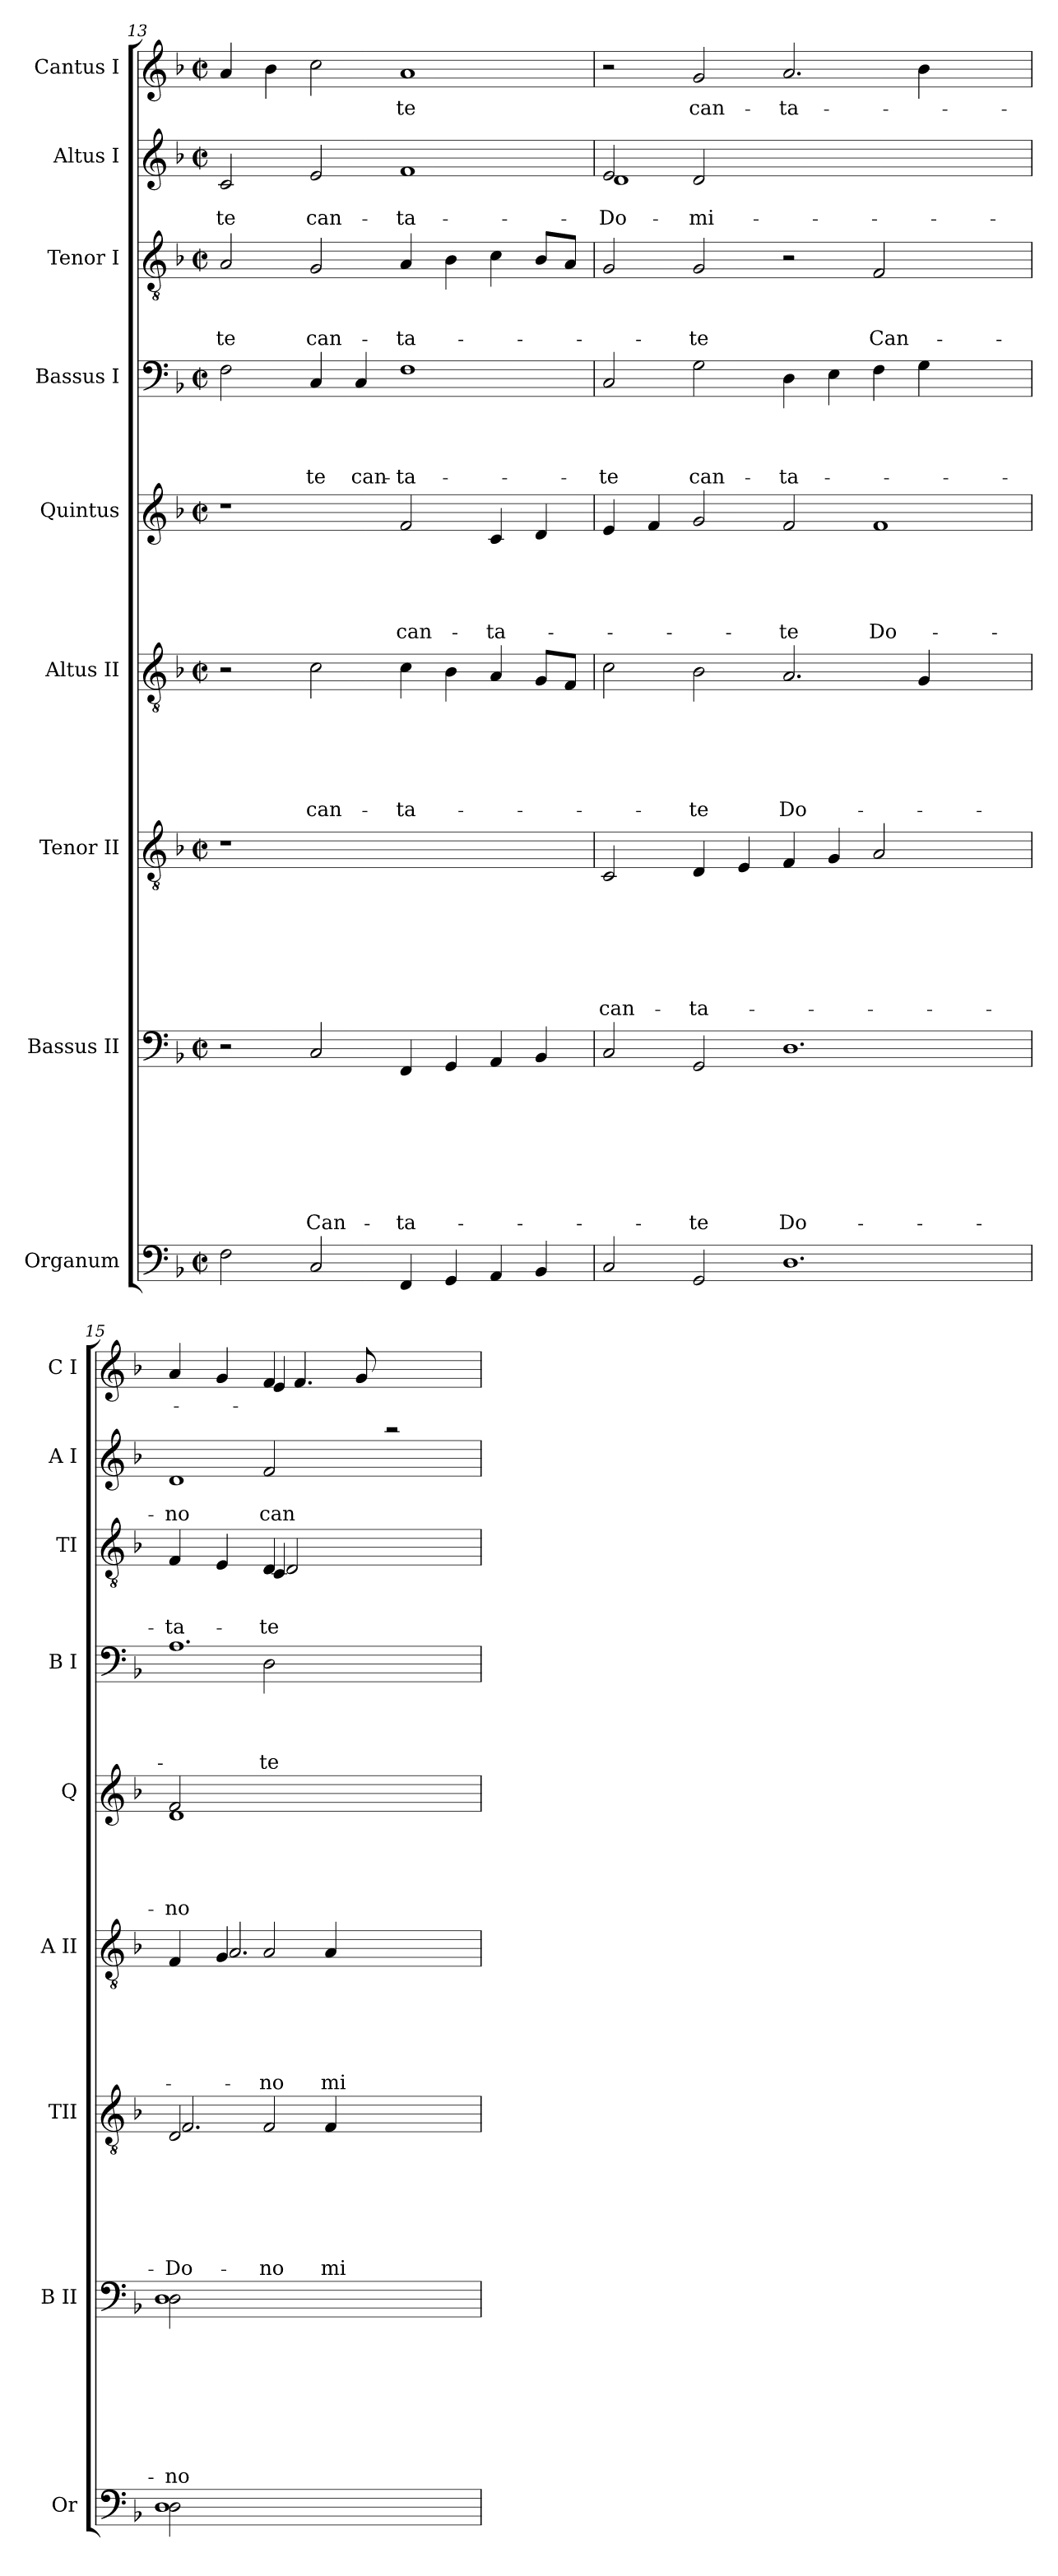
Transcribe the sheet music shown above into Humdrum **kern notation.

**kern	**kern	**text	**text	**text	**text	**text	**text	**text	**text	**kern	**text	**text	**text	**text	**text	**text	**text	**kern	**text	**text	**text	**text	**text	**text	**kern	**text	**text	**text	**text	**text	**kern	**text	**text	**text	**text	**kern	**text	**text	**text	**kern	**text	**text	**kern	**text
*part9	*part8	*part8	*part8	*part8	*part8	*part8	*part8	*part8	*part8	*part7	*part7	*part7	*part7	*part7	*part7	*part7	*part7	*part6	*part6	*part6	*part6	*part6	*part6	*part6	*part5	*part5	*part5	*part5	*part5	*part5	*part4	*part4	*part4	*part4	*part4	*part3	*part3	*part3	*part3	*part2	*part2	*part2	*part1	*part1
*staff9	*staff8	*staff8	*staff8	*staff8	*staff8	*staff8	*staff8	*staff8	*staff8	*staff7	*staff7	*staff7	*staff7	*staff7	*staff7	*staff7	*staff7	*staff6	*staff6	*staff6	*staff6	*staff6	*staff6	*staff6	*staff5	*staff5	*staff5	*staff5	*staff5	*staff5	*staff4	*staff4	*staff4	*staff4	*staff4	*staff3	*staff3	*staff3	*staff3	*staff2	*staff2	*staff2	*staff1	*staff1
*I"Organum	*I"Bassus II	*	*	*	*	*	*	*	*	*I"Tenor II	*	*	*	*	*	*	*	*I"Altus II	*	*	*	*	*	*	*I"Quintus	*	*	*	*	*	*I"Bassus I	*	*	*	*	*I"Tenor I	*	*	*	*I"Altus I	*	*	*I"Cantus I	*
*I'Or	*I'B II	*	*	*	*	*	*	*	*	*I'TII	*	*	*	*	*	*	*	*I'A II	*	*	*	*	*	*	*I'Q	*	*	*	*	*	*I'B I	*	*	*	*	*I'TI	*	*	*	*I'A I	*	*	*I'C I	*
*clefF4	*clefF4	*	*	*	*	*	*	*	*	*clefGv2	*	*	*	*	*	*	*	*clefGv2	*	*	*	*	*	*	*clefG2	*	*	*	*	*	*clefF4	*	*	*	*	*clefGv2	*	*	*	*clefG2	*	*	*clefG2	*
*k[b-]	*k[b-]	*	*	*	*	*	*	*	*	*k[b-]	*	*	*	*	*	*	*	*k[b-]	*	*	*	*	*	*	*k[b-]	*	*	*	*	*	*k[b-]	*	*	*	*	*k[b-]	*	*	*	*k[b-]	*	*	*k[b-]	*
*F:	*F:	*	*	*	*	*	*	*	*	*F:	*	*	*	*	*	*	*	*F:	*	*	*	*	*	*	*F:	*	*	*	*	*	*F:	*	*	*	*	*F:	*	*	*	*F:	*	*	*F:	*
*M2/2	*M2/2	*	*	*	*	*	*	*	*	*M2/2	*	*	*	*	*	*	*	*M2/2	*	*	*	*	*	*	*M2/2	*	*	*	*	*	*M2/2	*	*	*	*	*M2/2	*	*	*	*M2/2	*	*	*M2/2	*
*met(c|)	*met(c|)	*	*	*	*	*	*	*	*	*met(c|)	*	*	*	*	*	*	*	*met(c|)	*	*	*	*	*	*	*met(c|)	*	*	*	*	*	*met(c|)	*	*	*	*	*met(c|)	*	*	*	*met(c|)	*	*	*met(c|)	*
=13	=13	=13	=13	=13	=13	=13	=13	=13	=13	=13	=13	=13	=13	=13	=13	=13	=13	=13	=13	=13	=13	=13	=13	=13	=13	=13	=13	=13	=13	=13	=13	=13	=13	=13	=13	=13	=13	=13	=13	=13	=13	=13	=13	=13
!	!	!	!	!	!	!	!	!	!	!	!	!	!	!	!	!	!	!	!	!	!	!	!	!	!	!	!	!	!	!	!	!	!	!	!	!	!	!	!LO:LY:b	!	!	!LO:LY:b	!	!
2F\	2r	.	.	.	.	.	.	.	.	1r	.	.	.	.	.	.	.	2r	.	.	.	.	.	.	1r	.	.	.	.	.	2F\	.	.	.	.	2A/	.	.	-te	2c/	.	-te	4a/	.
.	.	.	.	.	.	.	.	.	.	.	.	.	.	.	.	.	.	.	.	.	.	.	.	.	.	.	.	.	.	.	.	.	.	.	.	.	.	.	.	.	.	.	4b-\	.
!	!	!	!	!	!	!	!	!	!LO:LY:b	!	!	!	!	!	!	!	!	!	!	!	!	!	!	!LO:LY:b	!	!	!	!	!	!	!	!	!	!	!LO:LY:b	!	!	!	!LO:LY:b	!	!	!LO:LY:b	!	!
2C/	2C/	.	.	.	.	.	.	.	Can-	.	.	.	.	.	.	.	.	2c\	.	.	.	.	.	can-	.	.	.	.	.	.	4C/	.	.	.	-te	2G/	.	.	can-	2e/	.	can-	2cc\	.
!	!	!	!	!	!	!	!	!	!	!	!	!	!	!	!	!	!	!	!	!	!	!	!	!	!	!	!	!	!	!	!	!	!	!	!LO:LY:b	!	!	!	!	!	!	!	!	!
.	.	.	.	.	.	.	.	.	.	.	.	.	.	.	.	.	.	.	.	.	.	.	.	.	.	.	.	.	.	.	4C/	.	.	.	can-	.	.	.	.	.	.	.	.	.
!	!	!	!	!	!	!	!	!	!LO:LY:b	!	!	!	!	!	!	!	!	!	!	!	!	!	!	!LO:LY:b	!	!	!	!	!	!LO:LY:b	!	!	!	!	!LO:LY:b	!	!	!	!LO:LY:b	!	!	!LO:LY:b	!	!LO:LY:b
4FF/	4FF/	.	.	.	.	.	.	.	-ta-	1ryy	.	.	.	.	.	.	.	4c\	.	.	.	.	.	-ta-	2f/	.	.	.	.	can-	1F	.	.	.	-ta-	4A/	.	.	-ta-	1f	.	-ta-	1a	-te
4GG/	4GG/	.	.	.	.	.	.	.	.	.	.	.	.	.	.	.	.	4B-\	.	.	.	.	.	.	.	.	.	.	.	.	.	.	.	.	.	4B-\	.	.	.	.	.	.	.	.
!	!	!	!	!	!	!	!	!	!	!	!	!	!	!	!	!	!	!	!	!	!	!	!	!	!	!	!	!	!	!LO:LY:b	!	!	!	!	!	!	!	!	!	!	!	!	!	!
4AA/	4AA/	.	.	.	.	.	.	.	.	.	.	.	.	.	.	.	.	4A/	.	.	.	.	.	.	4c/	.	.	.	.	-ta-	.	.	.	.	.	4c\	.	.	.	.	.	.	.	.
4BB-/	4BB-/	.	.	.	.	.	.	.	.	.	.	.	.	.	.	.	.	8G/L	.	.	.	.	.	.	4d/	.	.	.	.	.	.	.	.	.	.	8B-/L	.	.	.	.	.	.	.	.
.	.	.	.	.	.	.	.	.	.	.	.	.	.	.	.	.	.	8F/J	.	.	.	.	.	.	.	.	.	.	.	.	.	.	.	.	.	8A/J	.	.	.	.	.	.	.	.
!!LO:PB:g=z
=14	=14	=14	=14	=14	=14	=14	=14	=14	=14	=14	=14	=14	=14	=14	=14	=14	=14	=14	=14	=14	=14	=14	=14	=14	=14	=14	=14	=14	=14	=14	=14	=14	=14	=14	=14	=14	=14	=14	=14	=14	=14	=14	=14	=14
!	!	!	!	!	!	!	!	!	!	!	!	!	!	!	!	!	!LO:LY:b	!	!	!	!	!	!	!	!	!	!	!	!	!	!	!	!	!	!LO:LY:b	!	!	!	!	!	!	!LO:LY:b	!	!
*	*	*	*	*	*	*	*	*	*	*	*	*	*	*	*	*	*	*	*	*	*	*	*	*	*	*	*	*	*	*	*	*	*	*	*	*	*	*	*	*^	*	*	*	*
!	!	!	!	!	!	!	!	!	!	!	!	!	!	!	!	!	!	!	!	!	!	!	!	!	!	!	!	!	!	!	!	!	!	!	!	!	!	!	!	!	!	!	!LO:LY:b	!	!
2C/	2C/	.	.	.	.	.	.	.	.	2C/	.	.	.	.	.	.	can-	2c\	.	.	.	.	.	.	4e/	.	.	.	.	.	2C/	.	.	.	-te	2G/	.	.	.	2e/	1d	.	-Do-	2r	.
.	.	.	.	.	.	.	.	.	.	.	.	.	.	.	.	.	.	.	.	.	.	.	.	.	4f/	.	.	.	.	.	.	.	.	.	.	.	.	.	.	.	.	.	.	.	.
!	!	!	!	!	!	!	!	!	!LO:LY:b	!	!	!	!	!	!	!	!LO:LY:b	!	!	!	!	!	!	!LO:LY:b	!	!	!	!	!	!	!	!	!	!	!LO:LY:b	!	!	!	!LO:LY:b	!	!	!	!LO:LY:b	!	!LO:LY:b
2GG/	2GG/	.	.	.	.	.	.	.	-te	4D/	.	.	.	.	.	.	-ta-	2B-\	.	.	.	.	.	-te	2g/	.	.	.	.	.	2G\	.	.	.	can-	2G/	.	.	-te	2d/	.	.	mi-	2g/	can-
.	.	.	.	.	.	.	.	.	.	4E/	.	.	.	.	.	.	.	.	.	.	.	.	.	.	.	.	.	.	.	.	.	.	.	.	.	.	.	.	.	.	.	.	.	.	.
!	!	!	!	!	!	!	!	!	!LO:LY:b	!	!	!	!	!	!	!	!	!	!	!	!	!	!	!LO:LY:b	!	!	!	!	!	!LO:LY:b	!	!	!	!	!LO:LY:b	!	!	!	!	!	!	!	!	!	!LO:LY:b
1.D	1.D	.	.	.	.	.	.	.	Do-	4F/	.	.	.	.	.	.	.	2.A/	.	.	.	.	.	Do-	2f/	.	.	.	.	-te	4D\	.	.	.	-ta-	2r	.	.	.	1.ryy	1.ryy	.	.	2.a/	-ta-
.	.	.	.	.	.	.	.	.	.	4G/	.	.	.	.	.	.	.	.	.	.	.	.	.	.	.	.	.	.	.	.	4E\	.	.	.	.	.	.	.	.	.	.	.	.	.	.
!	!	!	!	!	!	!	!	!	!	!	!	!	!	!	!	!	!	!	!	!	!	!	!	!	!	!	!	!	!	!LO:LY:b	!	!	!	!	!	!	!	!	!LO:LY:b	!	!	!	!	!	!
.	.	.	.	.	.	.	.	.	.	2A/	.	.	.	.	.	.	.	.	.	.	.	.	.	.	1f	.	.	.	.	Do-	4F\	.	.	.	.	2F/	.	.	Can-	.	.	.	.	.	.
.	.	.	.	.	.	.	.	.	.	.	.	.	.	.	.	.	.	4G/	.	.	.	.	.	.	.	.	.	.	.	.	4G\	.	.	.	.	.	.	.	.	.	.	.	.	4b-\	.
.	.	.	.	.	.	.	.	.	.	2ryy	.	.	.	.	.	.	.	2ryy	.	.	.	.	.	.	.	.	.	.	.	.	2ryy	.	.	.	.	2ryy	.	.	.	.	.	.	.	2ryy	.
=15	=15	=15	=15	=15	=15	=15	=15	=15	=15	=15	=15	=15	=15	=15	=15	=15	=15	=15	=15	=15	=15	=15	=15	=15	=15	=15	=15	=15	=15	=15	=15	=15	=15	=15	=15	=15	=15	=15	=15	=15	=15	=15	=15	=15	=15
*^	*	*	*	*	*	*	*	*	*	*	*	*	*	*	*	*	*	*	*	*	*	*	*	*	*	*	*	*	*	*	*	*	*	*	*	*	*	*	*	*	*	*	*	*	*
!	!	!	!	!	!	!	!	!	!	!LO:LY:b	!	!	!	!	!	!	!	!	!	!	!	!	!	!	!	!	!	!	!	!	!	!	!	!	!	!	!	!	!	!	!	!	!	!	!	!
*	*	*^	*	*	*	*	*	*	*	*	*	*	*	*	*	*	*	*	*	*	*	*	*	*	*	*	*	*	*	*	*	*	*	*	*	*	*	*	*	*	*	*	*	*	*	*
!	!	!	!	!	!	!	!	!	!	!	!LO:LY:b	!	!	!	!	!	!	!	!LO:LY:b	!	!	!	!	!	!	!	!	!	!	!	!	!	!	!	!	!	!	!	!	!	!	!	!	!	!	!	!
*	*	*	*	*	*	*	*	*	*	*	*	*^	*	*	*	*	*	*	*	*	*	*	*	*	*	*	*	*	*	*	*	*	*	*	*	*	*	*	*	*	*	*	*	*	*	*	*
!	!	!	!	!	!	!	!	!	!	!	!	!	!	!	!	!	!	!	!	!LO:LY:b	!	!	!	!	!	!	!	!	!	!	!	!	!LO:LY:b	!	!	!	!	!	!	!	!	!	!	!	!	!	!	!
*	*	*	*	*	*	*	*	*	*	*	*	*	*	*	*	*	*	*	*	*	*^	*	*	*	*	*	*	*^	*	*	*	*	*	*	*	*	*	*	*	*	*	*	*	*	*	*	*	*
*	*	*	*	*	*	*	*	*	*	*	*	*	*	*	*	*	*	*	*	*	*	*^	*	*	*	*	*	*	*	*	*	*	*	*	*	*	*	*	*	*	*	*	*	*	*	*	*	*	*	*
!	!	!	!	!	!	!	!	!	!	!	!	!	!	!	!	!	!	!	!	!	!	!	!	!	!	!	!	!	!	!	!	!	!	!	!	!LO:LY:b	!	!	!	!	!	!	!	!	!LO:LY:b	!	!	!	!LO:LY:b	!	!
*	*	*	*	*	*	*	*	*	*	*	*	*	*	*	*	*	*	*	*	*	*	*	*	*	*	*	*	*	*	*	*	*	*	*	*	*	*^	*	*	*	*	*^	*	*	*	*	*	*	*	*^	*
*	*	*	*	*	*	*	*	*	*	*	*	*	*	*	*	*	*	*	*	*	*	*	*	*	*	*	*	*	*	*	*	*	*	*	*	*	*	*	*	*	*	*	*	*^	*	*	*	*	*	*	*	*	*^	*
*	*	*	*	*	*	*	*	*	*	*	*	*	*	*	*	*	*	*	*	*	*	*	*	*	*	*	*	*	*	*	*	*	*	*	*	*	*	*	*	*	*	*	*	*	*^	*	*	*	*	*	*	*	*	*	*^	*
2D\	1D	2D\	1D	.	.	.	.	.	.	.	-no	2D/	2.F/	.	.	.	.	.	.	Do-	4F/	4ryy	2.ryy	.	.	.	.	.	.	2f/	1d	.	.	.	.	-no	1.A	2ryy	.	.	.	.	4F/	2ryy	2ryy	2ryy	.	.	-ta-	1d	2ryy	.	-no	4a/	2ryy	2ryy	2..ryy	.
.	.	.	.	.	.	.	.	.	.	.	.	.	.	.	.	.	.	.	.	.	4G/	2.A/	.	.	.	.	.	.	.	.	.	.	.	.	.	.	.	.	.	.	.	.	4E/	.	.	.	.	.	.	.	.	.	.	4g/	.	.	.	.
!	!	!	!	!	!	!	!	!	!	!	!	!	!	!	!	!	!	!	!	!LO:LY:b	!	!	!	!	!	!	!	!	!LO:LY:b	!	!	!	!	!	!	!	!	!	!	!	!	!LO:LY:b	!	!	!	!	!	!	!LO:LY:b	!	!	!	!LO:LY:b	!	!	!	!	!
2ryy	.	2ryy	.	.	.	.	.	.	.	.	.	2F/	.	.	.	.	.	.	.	no	2A/	.	.	.	.	.	.	.	-no	2ryy	.	.	.	.	.	.	.	2D\	.	.	.	-te	4D/	4C/	2D/	2D/	.	.	-te	.	2f/	.	can-	4f/	4e/	8ryy	.	.
.	.	.	.	.	.	.	.	.	.	.	.	.	.	.	.	.	.	.	.	.	.	.	.	.	.	.	.	.	.	.	.	.	.	.	.	.	.	.	.	.	.	.	.	.	.	.	.	.	.	.	.	.	.	.	.	4.f/	.	.
!	!	!	!	!	!	!	!	!	!	!	!	!	!	!	!	!	!	!	!	!LO:LY:b	!	!	!	!	!	!	!	!	!LO:LY:b	!	!	!	!	!	!	!	!	!	!	!	!	!	!	!	!	!	!	!	!	!	!	!	!	!	!	!	!	!
.	.	.	.	.	.	.	.	.	.	.	.	.	4F/	.	.	.	.	.	.	-mi-	.	.	4A/	.	.	.	.	.	mi-	.	.	.	.	.	.	.	.	.	.	.	.	.	2ryy	2ryy	.	.	.	.	.	.	.	.	.	2ryy	2ryy	.	.	.
.	.	.	.	.	.	.	.	.	.	.	.	.	.	.	.	.	.	.	.	.	.	.	.	.	.	.	.	.	.	.	.	.	.	.	.	.	.	.	.	.	.	.	.	.	.	.	.	.	.	.	.	.	.	.	.	.	8g/	.
2ryy	2ryy	2ryy	2ryy	.	.	.	.	.	.	.	.	2ryy	2ryy	.	.	.	.	.	.	.	2ryy	2ryy	2ryy	.	.	.	.	.	.	2ryy	2ryy	.	.	.	.	.	.	2ryy	.	.	.	.	.	.	2ryy	2ryy	.	.	.	2raa	2ryy	.	.	.	.	2ryy	2ryy	.
.	.	.	.	.	.	.	.	.	.	.	.	.	.	.	.	.	.	.	.	.	.	.	.	.	.	.	.	.	.	.	.	.	.	.	.	.	.	.	.	.	.	.	4ryy	4ryy	.	.	.	.	.	.	.	.	.	4ryy	4ryy	.	.	.
*v	*v	*	*	*	*	*	*	*	*	*	*	*v	*v	*	*	*	*	*	*	*	*v	*v	*v	*	*	*	*	*	*	*v	*v	*	*	*	*	*	*v	*v	*	*	*	*	*v	*v	*v	*v	*	*	*	*v	*v	*	*	*v	*v	*v	*v	*
*	*v	*v	*	*	*	*	*	*	*	*	*	*	*	*	*	*	*	*	*	*	*	*	*	*	*	*	*	*	*	*	*	*	*	*	*	*	*	*	*	*	*	*	*	*	*
=	=	=	=	=	=	=	=	=	=	=	=	=	=	=	=	=	=	=	=	=	=	=	=	=	=	=	=	=	=	=	=	=	=	=	=	=	=	=	=	=	=	=	=	=
*-	*-	*-	*-	*-	*-	*-	*-	*-	*-	*-	*-	*-	*-	*-	*-	*-	*-	*-	*-	*-	*-	*-	*-	*-	*-	*-	*-	*-	*-	*-	*-	*-	*-	*-	*-	*-	*-	*-	*-	*-	*-	*-	*-	*-
